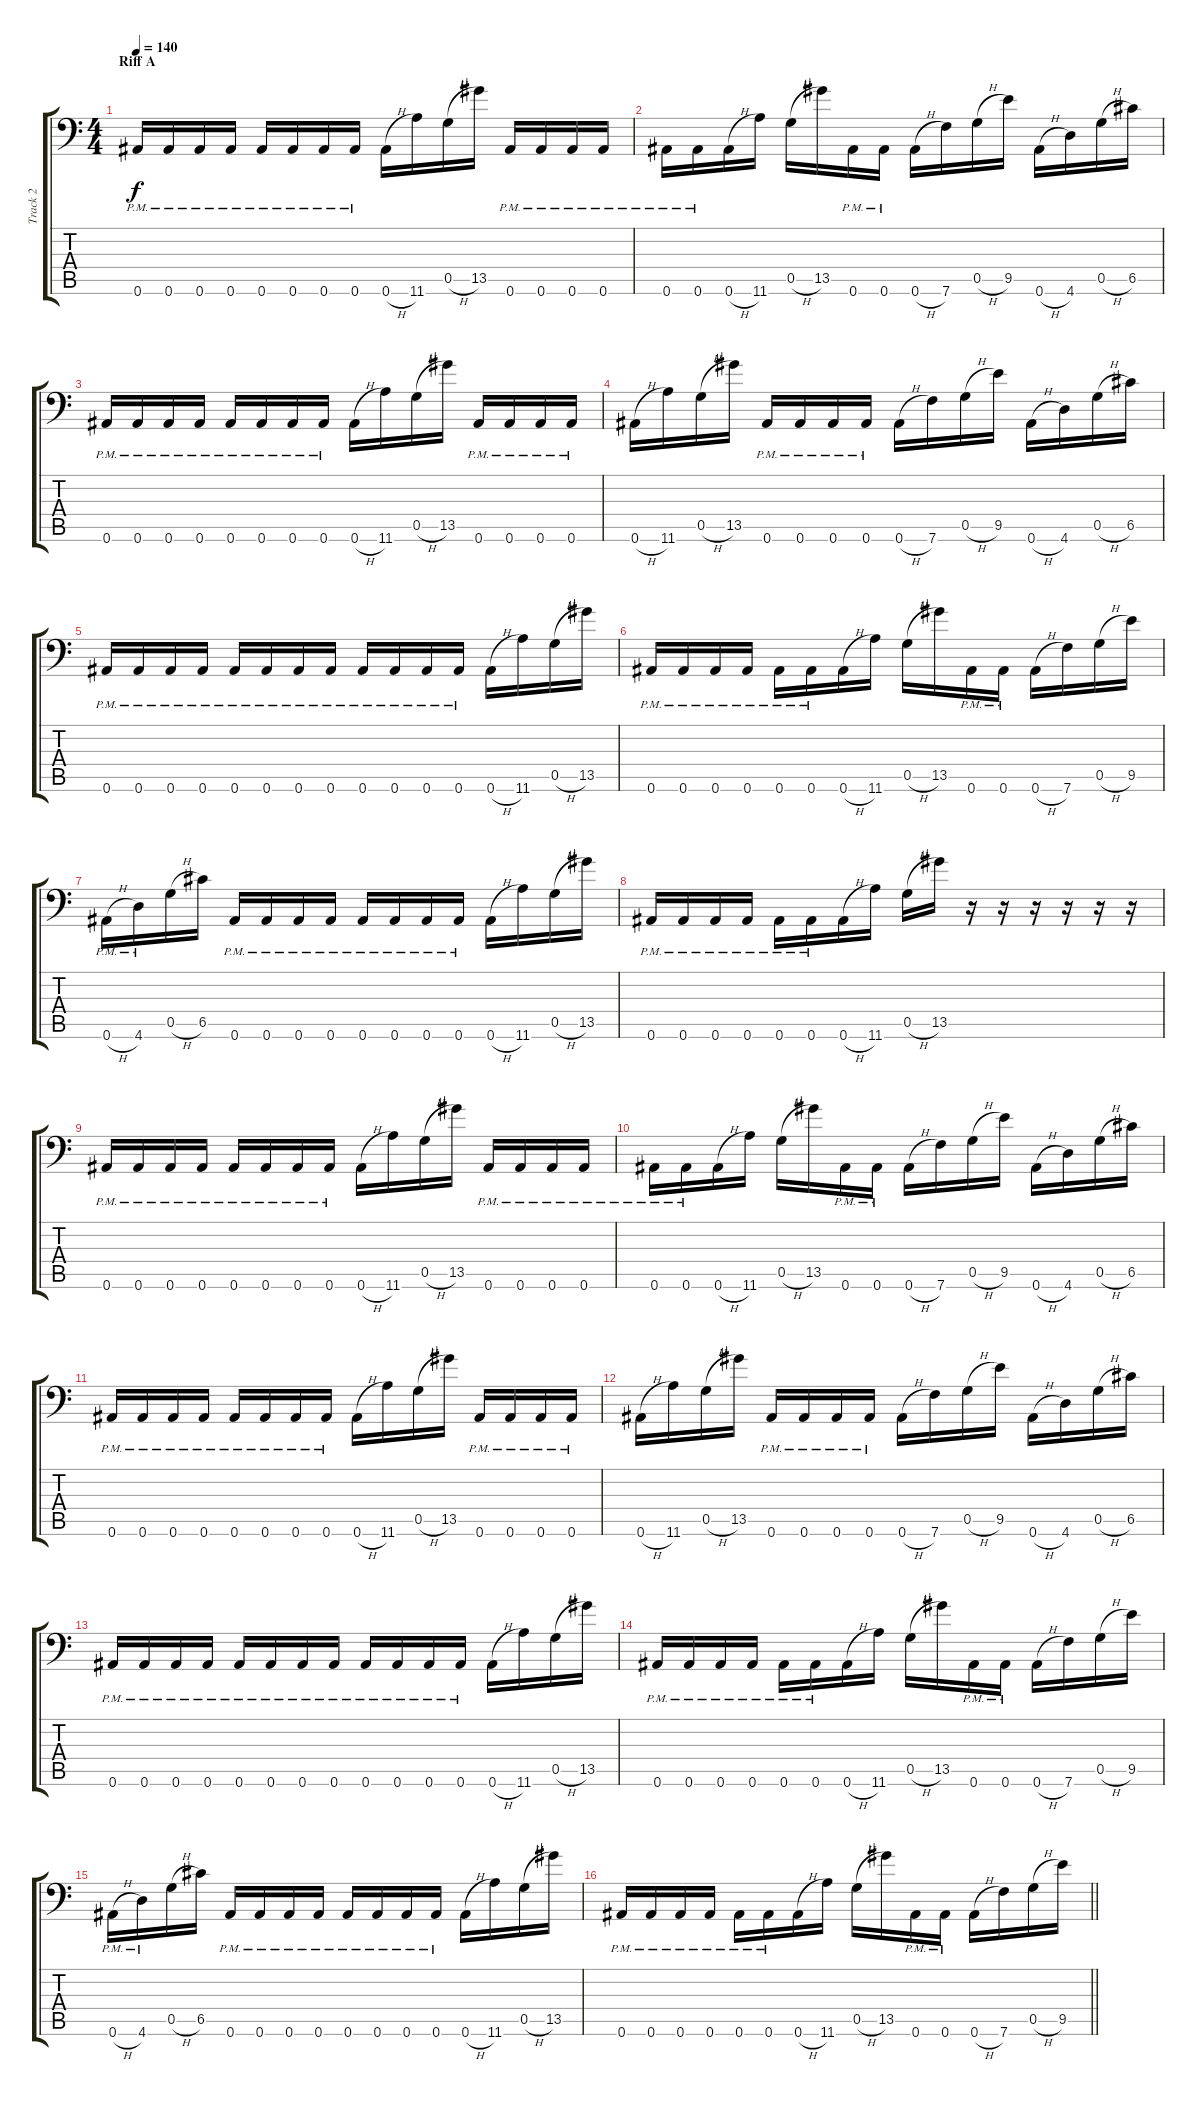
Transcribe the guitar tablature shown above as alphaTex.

\track ("Track 2" "Track 2") {instrument distortionguitar}
\staff {score tabs}
\tuning (D4 A3 F3 C3 G2 Bb1) {hide}
\ts (4 4)
\section ("" "Riff A")
\tempo 140
\clef f4
\ks c
0.6{pm}.16{dy f instrument distortionguitar} 0.6{pm}.16 0.6{pm}.16 0.6{pm}.16 0.6{pm}.16 0.6{pm}.16 0.6{pm}.16 0.6{pm}.16 0.6{h}.16 11.6.16 0.5{h}.16 13.5.16 0.6{pm}.16 0.6{pm}.16 0.6{pm}.16 0.6{pm}.16 |
0.6{pm}.16 0.6{pm}.16 0.6{h}.16 11.6.16 0.5{h}.16 13.5.16 0.6{pm}.16 0.6{pm}.16 0.6{h}.16 7.6.16 0.5{h}.16 9.5.16 0.6{h}.16 4.6.16 0.5{h}.16 6.5.16 |
0.6{pm}.16 0.6{pm}.16 0.6{pm}.16 0.6{pm}.16 0.6{pm}.16 0.6{pm}.16 0.6{pm}.16 0.6{pm}.16 0.6{h}.16 11.6.16 0.5{h}.16 13.5.16 0.6{pm}.16 0.6{pm}.16 0.6{pm}.16 0.6{pm}.16 |
0.6{h}.16 11.6.16 0.5{h}.16 13.5.16 0.6{pm}.16 0.6{pm}.16 0.6{pm}.16 0.6{pm}.16 0.6{h}.16 7.6.16 0.5{h}.16 9.5.16 0.6{h}.16 4.6.16 0.5{h}.16 6.5.16 |
0.6{pm}.16 0.6{pm}.16 0.6{pm}.16 0.6{pm}.16 0.6{pm}.16 0.6{pm}.16 0.6{pm}.16 0.6{pm}.16 0.6{pm}.16 0.6{pm}.16 0.6{pm}.16 0.6{pm}.16 0.6{h}.16 11.6.16 0.5{h}.16 13.5.16 |
0.6{pm}.16 0.6{pm}.16 0.6{pm}.16 0.6{pm}.16 0.6{pm}.16 0.6{pm}.16 0.6{h}.16 11.6.16 0.5{h}.16 13.5.16 0.6{pm}.16 0.6{pm}.16 0.6{h}.16 7.6.16 0.5{h}.16 9.5.16 |
0.6{h pm}.16 4.6{pm}.16 0.5{h}.16 6.5.16 0.6{pm}.16 0.6{pm}.16 0.6{pm}.16 0.6{pm}.16 0.6{pm}.16 0.6{pm}.16 0.6{pm}.16 0.6{pm}.16 0.6{h}.16 11.6.16 0.5{h}.16 13.5.16 |
0.6{pm}.16 0.6{pm}.16 0.6{pm}.16 0.6{pm}.16 0.6{pm}.16 0.6{pm}.16 0.6{h}.16 11.6.16 0.5{h}.16 13.5.16 r.16 r.16 r.16 r.16 r.16 r.16 |
0.6{pm}.16 0.6{pm}.16 0.6{pm}.16 0.6{pm}.16 0.6{pm}.16 0.6{pm}.16 0.6{pm}.16 0.6{pm}.16 0.6{h}.16 11.6.16 0.5{h}.16 13.5.16 0.6{pm}.16 0.6{pm}.16 0.6{pm}.16 0.6{pm}.16 |
0.6{pm}.16 0.6{pm}.16 0.6{h}.16 11.6.16 0.5{h}.16 13.5.16 0.6{pm}.16 0.6{pm}.16 0.6{h}.16 7.6.16 0.5{h}.16 9.5.16 0.6{h}.16 4.6.16 0.5{h}.16 6.5.16 |
0.6{pm}.16 0.6{pm}.16 0.6{pm}.16 0.6{pm}.16 0.6{pm}.16 0.6{pm}.16 0.6{pm}.16 0.6{pm}.16 0.6{h}.16 11.6.16 0.5{h}.16 13.5.16 0.6{pm}.16 0.6{pm}.16 0.6{pm}.16 0.6{pm}.16 |
0.6{h}.16 11.6.16 0.5{h}.16 13.5.16 0.6{pm}.16 0.6{pm}.16 0.6{pm}.16 0.6{pm}.16 0.6{h}.16 7.6.16 0.5{h}.16 9.5.16 0.6{h}.16 4.6.16 0.5{h}.16 6.5.16 |
0.6{pm}.16 0.6{pm}.16 0.6{pm}.16 0.6{pm}.16 0.6{pm}.16 0.6{pm}.16 0.6{pm}.16 0.6{pm}.16 0.6{pm}.16 0.6{pm}.16 0.6{pm}.16 0.6{pm}.16 0.6{h}.16 11.6.16 0.5{h}.16 13.5.16 |
0.6{pm}.16 0.6{pm}.16 0.6{pm}.16 0.6{pm}.16 0.6{pm}.16 0.6{pm}.16 0.6{h}.16 11.6.16 0.5{h}.16 13.5.16 0.6{pm}.16 0.6{pm}.16 0.6{h}.16 7.6.16 0.5{h}.16 9.5.16 |
0.6{h pm}.16 4.6{pm}.16 0.5{h}.16 6.5.16 0.6{pm}.16 0.6{pm}.16 0.6{pm}.16 0.6{pm}.16 0.6{pm}.16 0.6{pm}.16 0.6{pm}.16 0.6{pm}.16 0.6{h}.16 11.6.16 0.5{h}.16 13.5.16 |
\barLineRight lightlight
0.6{pm}.16 0.6{pm}.16 0.6{pm}.16 0.6{pm}.16 0.6{pm}.16 0.6{pm}.16 0.6{h}.16 11.6.16 0.5{h}.16 13.5.16 0.6{pm}.16 0.6{pm}.16 0.6{h}.16 7.6.16 0.5{h}.16 9.5.16
